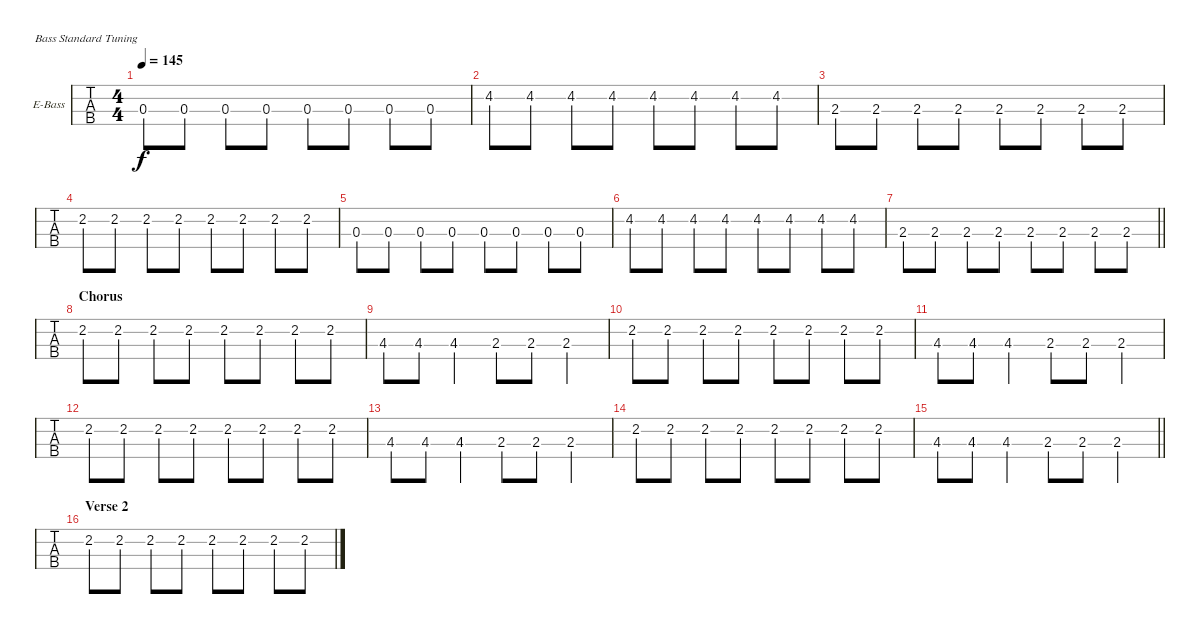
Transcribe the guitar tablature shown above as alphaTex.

\bracketExtendMode groupsimilarinstruments
\firstSystemTrackNameOrientation horizontal
\otherSystemsTrackNameOrientation horizontal
\track ("Nikolai" "E-Bass") {instrument electricbassfinger}
\staff {tabs}
\tuning (G2 D2 A1 E1)
\ts (4 4)
\tempo 145
\clef f4
\ks c
0.3.8{dy f} 0.3.8 0.3.8 0.3.8 0.3.8 0.3.8 0.3.8 0.3.8 |
4.2.8 4.2.8 4.2.8 4.2.8 4.2.8 4.2.8 4.2.8 4.2.8 |
2.3.8 2.3.8 2.3.8 2.3.8 2.3.8 2.3.8 2.3.8 2.3.8 |
2.2.8 2.2.8 2.2.8 2.2.8 2.2.8 2.2.8 2.2.8 2.2.8 |
0.3.8 0.3.8 0.3.8 0.3.8 0.3.8 0.3.8 0.3.8 0.3.8 |
4.2.8 4.2.8 4.2.8 4.2.8 4.2.8 4.2.8 4.2.8 4.2.8 |
\barLineRight lightlight
2.3.8 2.3.8 2.3.8 2.3.8 2.3.8 2.3.8 2.3.8 2.3.8 |
\section ("" "Chorus")
2.2.8 2.2.8 2.2.8 2.2.8 2.2.8 2.2.8 2.2.8 2.2.8 |
4.3.8 4.3.8 4.3{st}.4 2.3.8 2.3.8 2.3{st}.4 |
2.2.8 2.2.8 2.2.8 2.2.8 2.2.8 2.2.8 2.2.8 2.2.8 |
4.3.8 4.3.8 4.3{st}.4 2.3.8 2.3.8 2.3{st}.4 |
2.2.8 2.2.8 2.2.8 2.2.8 2.2.8 2.2.8 2.2.8 2.2.8 |
4.3.8 4.3.8 4.3{st}.4 2.3.8 2.3.8 2.3{st}.4 |
2.2.8 2.2.8 2.2.8 2.2.8 2.2.8 2.2.8 2.2.8 2.2.8 |
\barLineRight lightlight
4.3.8 4.3.8 4.3{st}.4 2.3.8 2.3.8 2.3{st}.4 |
\section ("" "Verse 2")
2.2.8 2.2.8 2.2.8 2.2.8 2.2.8 2.2.8 2.2.8 2.2.8
